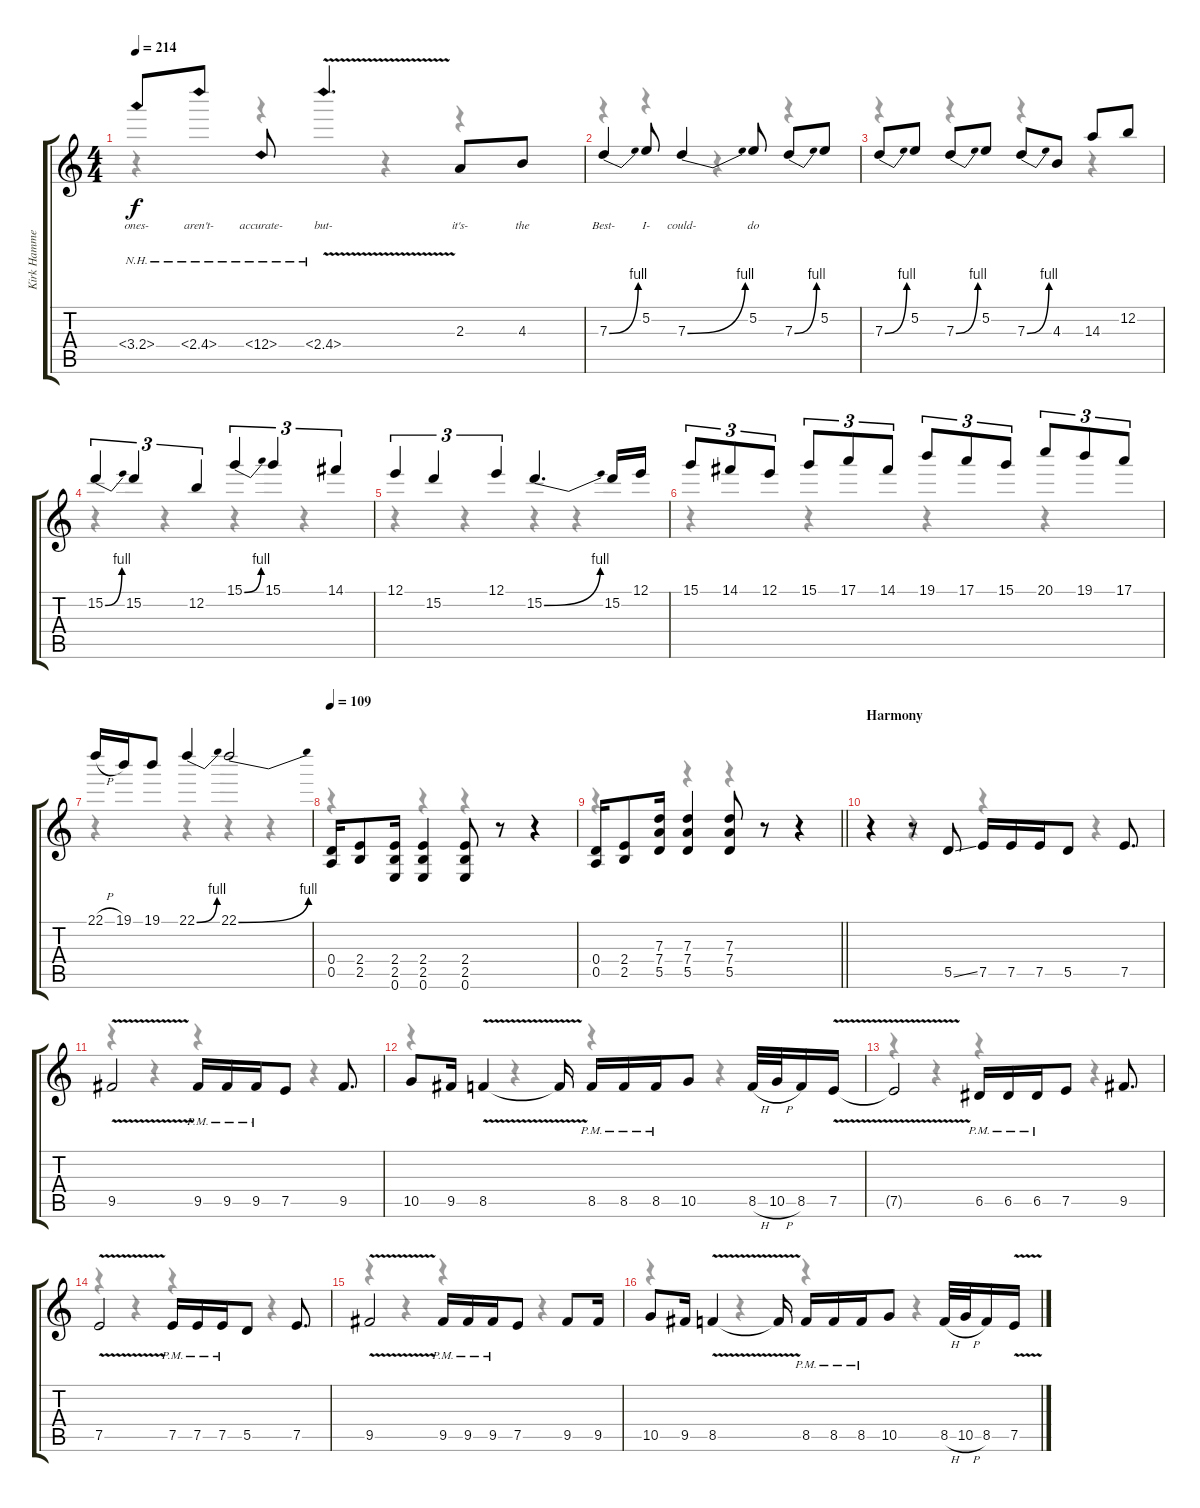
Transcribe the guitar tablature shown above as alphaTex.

\track ("Kirk Hammett" "Kirk Hamme") {instrument distortionguitar}
\staff {score tabs}
\tuning (E4 B3 G3 D3 A2 E2) {hide}
\voice
\ts (4 4)
\tempo 214
\clef g2
\ks c
3.4{nh}.8{lyrics (0 "ones-") lyrics (1 "") lyrics (2 "") lyrics (3 "") lyrics (4 "") dy f} 2.4{nh}.8{lyrics (0 "aren't-") lyrics (1 "") lyrics (2 "") lyrics (3 "") lyrics (4 "")} 0.4{nh}.8{lyrics (0 "accurate-") lyrics (1 "") lyrics (2 "") lyrics (3 "") lyrics (4 "")} 2.4{nh v}.4{d lyrics (0 "but-") lyrics (1 "") lyrics (2 "") lyrics (3 "") lyrics (4 "")} 2.3.8{lyrics (0 "it's-") lyrics (1 "") lyrics (2 "") lyrics (3 "") lyrics (4 "")} 4.3.8{lyrics (0 "the") lyrics (1 "") lyrics (2 "") lyrics (3 "") lyrics (4 "")} |
7.3{be (bend 0 0 60 4)}.4{lyrics (0 "Best-") lyrics (1 "") lyrics (2 "") lyrics (3 "") lyrics (4 "")} 5.2.8{lyrics (0 "I-") lyrics (1 "") lyrics (2 "") lyrics (3 "") lyrics (4 "")} 7.3{be (bend 0 0 60 4)}.4{lyrics (0 "could-") lyrics (1 "") lyrics (2 "") lyrics (3 "") lyrics (4 "")} 5.2.8{lyrics (0 "do") lyrics (1 "") lyrics (2 "") lyrics (3 "") lyrics (4 "")} 7.3{be (bend 0 0 60 4)}.8 5.2.8 |
7.3{be (bend 0 0 60 4)}.8 5.2.8 7.3{be (bend 0 0 60 4)}.8 5.2.8 7.3{be (bend 0 0 60 4)}.8 4.3.8 14.3.8 12.2.8 |
15.2{be (bend 0 0 60 4)}.4{tu (3 2)} 15.2.4{tu (3 2)} 12.2.4{tu (3 2)} 15.1{be (bend 0 0 60 4)}.4{tu (3 2)} 15.1.4{tu (3 2)} 14.1.4{tu (3 2)} |
12.1.4{tu (3 2)} 15.2.4{tu (3 2)} 12.1.4{tu (3 2)} 15.2{be (bend 0 0 60 4)}.4{d} 15.2.16 12.1.16 |
15.1.8{tu (3 2)} 14.1.8{tu (3 2)} 12.1.8{tu (3 2)} 15.1.8{tu (3 2)} 17.1.8{tu (3 2)} 14.1.8{tu (3 2)} 19.1.8{tu (3 2)} 17.1.8{tu (3 2)} 15.1.8{tu (3 2)} 20.1.8{tu (3 2)} 19.1.8{tu (3 2)} 17.1.8{tu (3 2)} |
22.1{h}.16 19.1.16 19.1.8 22.1{be (bend 0 0 60 4)}.4 22.1{be (bend 0 0 60 4)}.2 |
\tempo 109
(0.4 0.5).16 (2.4 2.5).8 (2.4 2.5 0.6).16 (2.4 2.5 0.6).4 (2.4 2.5 0.6).8 r.8 r.4 |
\barLineRight lightlight
(0.4 0.5).16 (2.4 2.5).8 (7.3 7.4 5.5).16 (7.3 7.4 5.5).4 (7.3 7.4 5.5).8 r.8 r.4 |
\section ("" "Harmony")
r.4 r.8 5.5{ss}.8 7.5.16 7.5.16 7.5.16 5.5.8 7.5.8{d} |
9.5{v}.2 9.5{pm}.16 9.5{pm}.16 9.5{pm}.16 7.5.8 9.5.8{d} |
10.5.8 9.5.16 8.5{v}.4 8.5{v t}.16 8.5{pm}.16 8.5{pm}.16 8.5{pm}.16 10.5.8 8.5{h}.32 10.5{h}.32 8.5.16 7.5{v}.16 |
7.5{v t}.2 6.5{pm}.16 6.5{pm}.16 6.5{pm}.16 7.5.8 9.5.8{d} |
7.5{v}.2 7.5{pm}.16 7.5{pm}.16 7.5{pm}.16 5.5.8 7.5.8{d} |
9.5{v}.2 9.5{pm}.16 9.5{pm}.16 9.5{pm}.16 7.5.8 9.5.8 9.5.16 |
10.5.8 9.5.16 8.5{v}.4 8.5{v t}.16 8.5{pm}.16 8.5{pm}.16 8.5{pm}.16 10.5.8 8.5{h}.32 10.5{h}.32 8.5.16 7.5{v}.16
\voice
\clef g2
\ottava regular
\simile none
\ks c
r.4{dy f} r.4 r.4 r.4 |
r.4 r.4 r.4 r.4 |
r.4 r.4 r.4 r.4 |
r.4 r.4 r.4 r.4 |
r.4 r.4 r.4 r.4 |
r.4 r.4 r.4 r.4 |
r.4 r.4 r.4 r.4 |
r.4 r.4 r.4 r.4 |
\barLineRight lightlight
r.4 r.4 r.4 r.4 |
r.4 r.4 r.4 r.4 |
r.4 r.4 r.4 r.4 |
r.4 r.4 r.4 r.4 |
r.4 r.4 r.4 r.4 |
r.4 r.4 r.4 r.4 |
r.4 r.4 r.4 r.4 |
r.4 r.4 r.4 r.4
